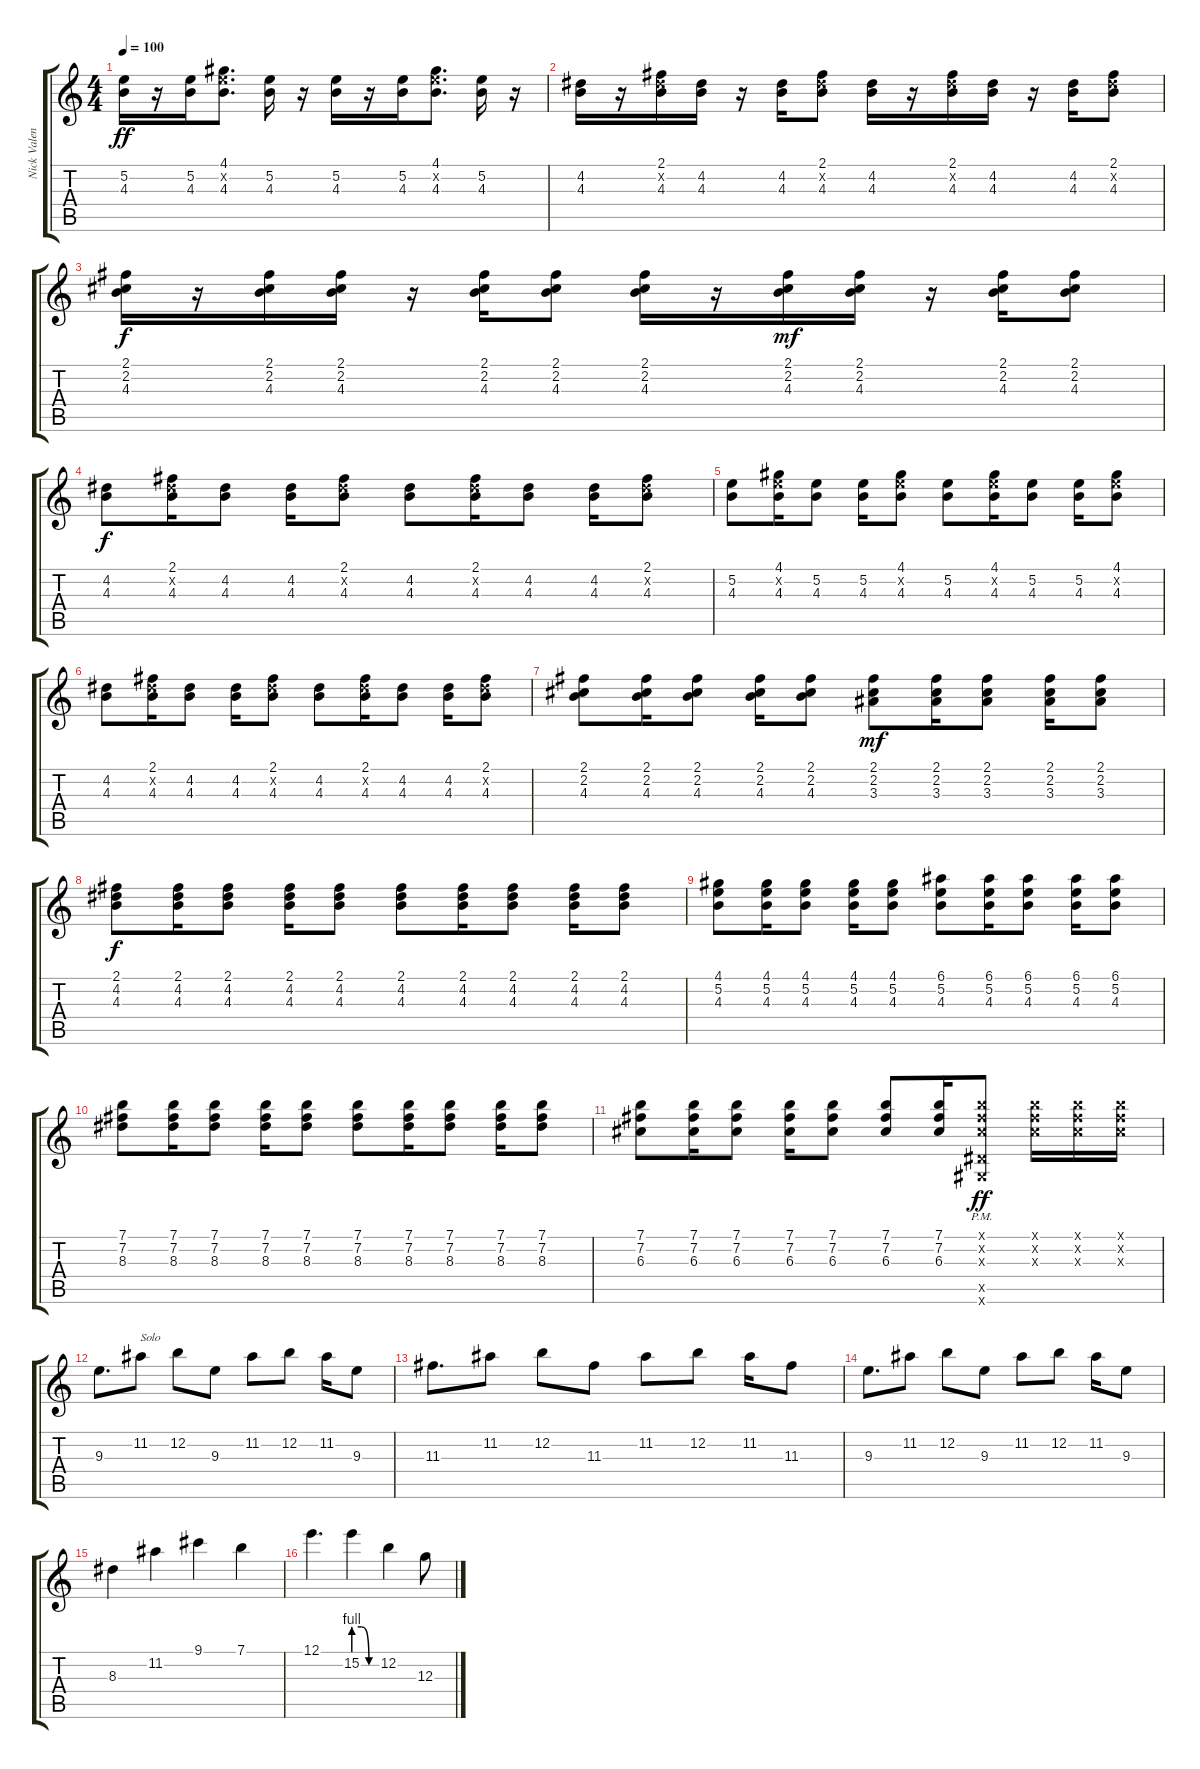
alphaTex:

\track ("Nick Valensi (Lead Guitar)" "Nick Valen") {instrument overdrivenguitar}
\staff {score tabs}
\tuning (E4 B3 G3 D3 A2 E2) {hide}
\ts (4 4)
\tempo 100
\clef g2
\ks c
(5.2 4.3).16{dy ff} r.16 (5.2 4.3).16 (4.1 5.2{x} 4.3).8{d} (5.2 4.3).16 r.16 (5.2 4.3).16 r.16 (5.2 4.3).16 (4.1 5.2{x} 4.3).8{d} (5.2 4.3).16 r.16 |
(4.2 4.3).16 r.16 (2.1 4.2{x} 4.3).16 (4.2 4.3).16 r.16 (4.2 4.3).16 (2.1 4.2{x} 4.3).8 (4.2 4.3).16 r.16 (2.1 4.2{x} 4.3).16 (4.2 4.3).16 r.16 (4.2 4.3).16 (2.1 4.2{x} 4.3).8 |
(2.1 2.2 4.3).16{dy f} r.16 (2.1 2.2 4.3).16 (2.1 2.2 4.3).16 r.16 (2.1 2.2 4.3).16 (2.1 2.2 4.3).8 (2.1 2.2 4.3).16 r.16 (2.1 2.2 4.3).16{dy mf} (2.1 2.2 4.3).16 r.16 (2.1 2.2 4.3).16 (2.1 2.2 4.3).8 |
(4.2 4.3).8{dy f} (2.1 4.2{x} 4.3).16 (4.2 4.3).8 (4.2 4.3).16 (2.1 4.2{x} 4.3).8 (4.2 4.3).8 (2.1 4.2{x} 4.3).16 (4.2 4.3).8 (4.2 4.3).16 (2.1 4.2{x} 4.3).8 |
(5.2 4.3).8 (4.1 5.2{x} 4.3).16 (5.2 4.3).8 (5.2 4.3).16 (4.1 5.2{x} 4.3).8 (5.2 4.3).8 (4.1 5.2{x} 4.3).16 (5.2 4.3).8 (5.2 4.3).16 (4.1 5.2{x} 4.3).8 |
(4.2 4.3).8 (2.1 4.2{x} 4.3).16 (4.2 4.3).8 (4.2 4.3).16 (2.1 4.2{x} 4.3).8 (4.2 4.3).8 (2.1 4.2{x} 4.3).16 (4.2 4.3).8 (4.2 4.3).16 (2.1 4.2{x} 4.3).8 |
(2.1 2.2 4.3).8 (2.1 2.2 4.3).16 (2.1 2.2 4.3).8 (2.1 2.2 4.3).16 (2.1 2.2 4.3).8 (2.1 2.2 3.3).8{dy mf} (2.1 2.2 3.3).16 (2.1 2.2 3.3).8 (2.1 2.2 3.3).16 (2.1 2.2 3.3).8 |
(2.1 4.2 4.3).8{dy f} (2.1 4.2 4.3).16 (2.1 4.2 4.3).8 (2.1 4.2 4.3).16 (2.1 4.2 4.3).8 (2.1 4.2 4.3).8 (2.1 4.2 4.3).16 (2.1 4.2 4.3).8 (2.1 4.2 4.3).16 (2.1 4.2 4.3).8 |
(4.1 5.2 4.3).8 (4.1 5.2 4.3).16 (4.1 5.2 4.3).8 (4.1 5.2 4.3).16 (4.1 5.2 4.3).8 (6.1 5.2 4.3).8 (6.1 5.2 4.3).16 (6.1 5.2 4.3).8 (6.1 5.2 4.3).16 (6.1 5.2 4.3).8 |
(7.1 7.2 8.3).8 (7.1 7.2 8.3).16 (7.1 7.2 8.3).8 (7.1 7.2 8.3).16 (7.1 7.2 8.3).8 (7.1 7.2 8.3).8 (7.1 7.2 8.3).16 (7.1 7.2 8.3).8 (7.1 7.2 8.3).16 (7.1 7.2 8.3).8 |
(7.1 7.2 6.3).8 (7.1 7.2 6.3).16 (7.1 7.2 6.3).8 (7.1 7.2 6.3).16 (7.1 7.2 6.3).8 (7.1 7.2 6.3).8 (7.1 7.2 6.3).16 (7.1{pm x} 7.2{pm x} 6.3{pm x} 6.5{x} 4.6{x}).8{dy ff} (7.1{x} 7.2{x} 6.3{x}).16 (7.1{x} 7.2{x} 6.3{x}).16 (7.1{x} 7.2{x} 6.3{x}).16 |
9.3.8{d} 11.2.8{txt "Solo"} 12.2.8 9.3.8 11.2.8 12.2.8 11.2.16 9.3.8 |
11.3.8{d} 11.2.8 12.2.8 11.3.8 11.2.8 12.2.8 11.2.16 11.3.8 |
9.3.8{d} 11.2.8 12.2.8 9.3.8 11.2.8 12.2.8 11.2.16 9.3.8 |
8.3.4 11.2.4 9.1.4 7.1.4 |
12.1.4{d} 15.2{be (custom 0 4 20 4 40 0 60 0)}.4 12.2.4 12.3.8
